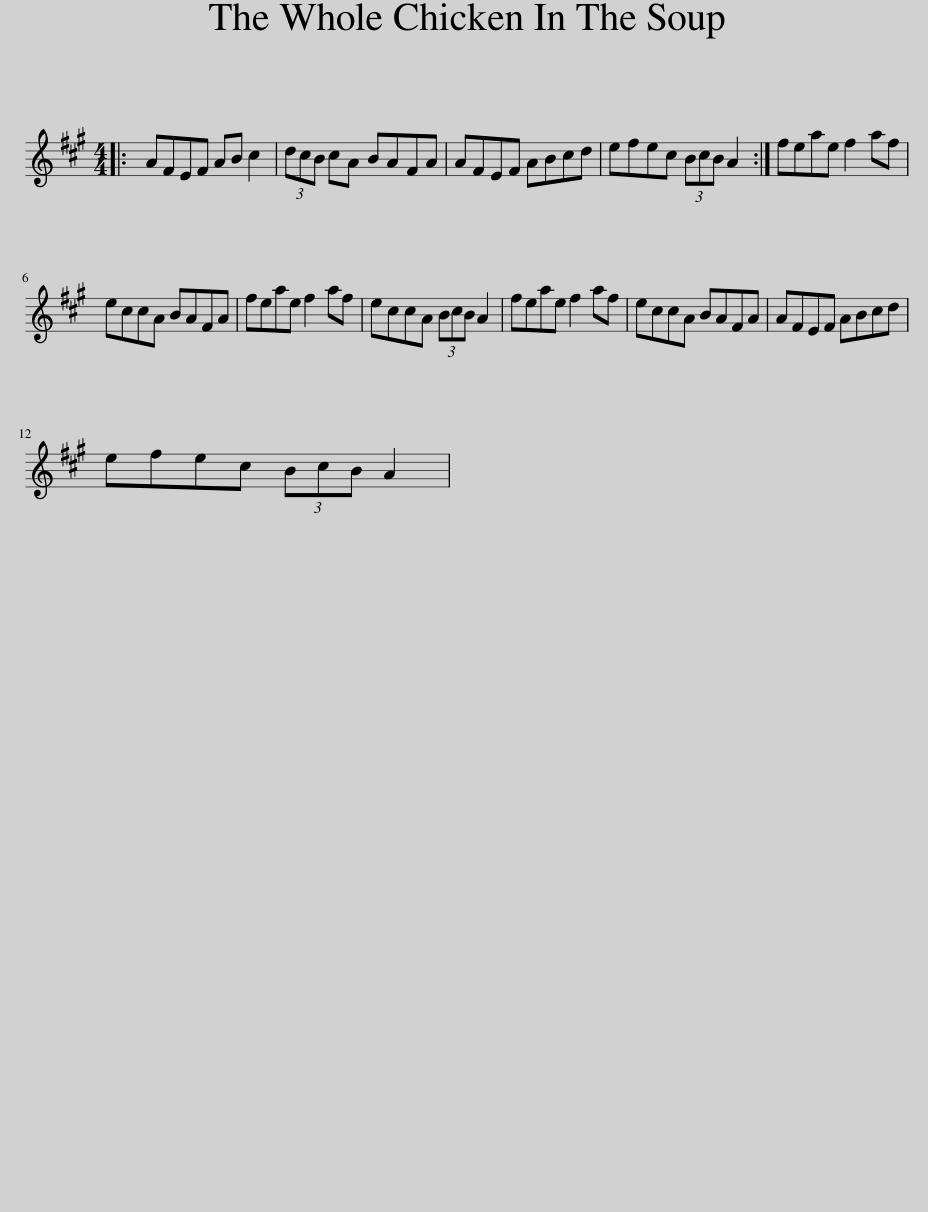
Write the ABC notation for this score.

X:1
L:1/8
M:4/4
I:linebreak $
K:A
V:1 treble
V:1
|: AFEF AB c2 | (3dcB cA BAFA | AFEF ABcd | efec (3BcB A2 :| feae f2 af |$ %5
 eccA BAFA | feae f2 af | eccA (3BcB A2 | feae f2 af | eccA BAFA | %10
 AFEF ABcd |$ efec (3BcB A2 | %12
